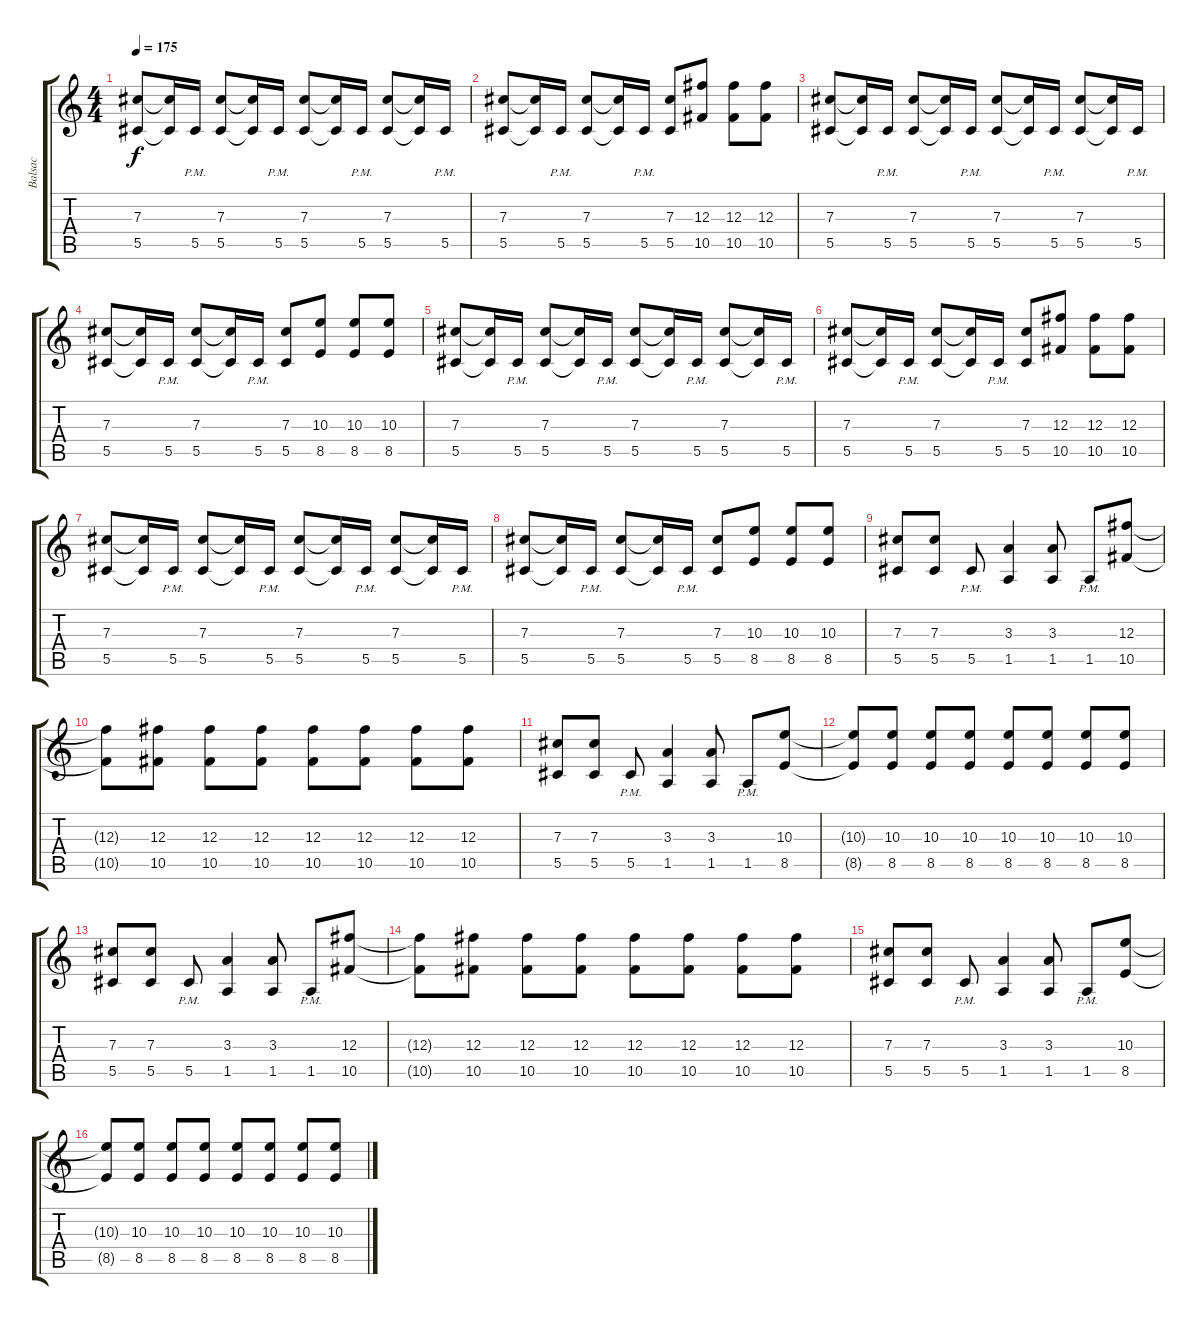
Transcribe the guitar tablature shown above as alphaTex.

\track ("Balsac" "Balsac") {instrument distortionguitar}
\staff {score tabs}
\tuning (Eb4 Bb3 Gb3 Db3 Ab2 Eb2) {hide}
\ts (4 4)
\tempo 175
\clef g2
\ks c
(7.3 5.5).8{dy f} (7.3{t} 5.5{t}).16 5.5{pm}.16 (7.3 5.5).8 (7.3{t} 5.5{t}).16 5.5{pm}.16 (7.3 5.5).8 (7.3{t} 5.5{t}).16 5.5{pm}.16 (7.3 5.5).8 (7.3{t} 5.5{t}).16 5.5{pm}.16 |
(7.3 5.5).8 (7.3{t} 5.5{t}).16 5.5{pm}.16 (7.3 5.5).8 (7.3{t} 5.5{t}).16 5.5{pm}.16 (7.3 5.5).8 (12.3 10.5).8 (12.3 10.5).8 (12.3 10.5).8 |
(7.3 5.5).8 (7.3{t} 5.5{t}).16 5.5{pm}.16 (7.3 5.5).8 (7.3{t} 5.5{t}).16 5.5{pm}.16 (7.3 5.5).8 (7.3{t} 5.5{t}).16 5.5{pm}.16 (7.3 5.5).8 (7.3{t} 5.5{t}).16 5.5{pm}.16 |
(7.3 5.5).8 (7.3{t} 5.5{t}).16 5.5{pm}.16 (7.3 5.5).8 (7.3{t} 5.5{t}).16 5.5{pm}.16 (7.3 5.5).8 (10.3 8.5).8 (10.3 8.5).8 (10.3 8.5).8 |
(7.3 5.5).8 (7.3{t} 5.5{t}).16 5.5{pm}.16 (7.3 5.5).8 (7.3{t} 5.5{t}).16 5.5{pm}.16 (7.3 5.5).8 (7.3{t} 5.5{t}).16 5.5{pm}.16 (7.3 5.5).8 (7.3{t} 5.5{t}).16 5.5{pm}.16 |
(7.3 5.5).8 (7.3{t} 5.5{t}).16 5.5{pm}.16 (7.3 5.5).8 (7.3{t} 5.5{t}).16 5.5{pm}.16 (7.3 5.5).8 (12.3 10.5).8 (12.3 10.5).8 (12.3 10.5).8 |
(7.3 5.5).8 (7.3{t} 5.5{t}).16 5.5{pm}.16 (7.3 5.5).8 (7.3{t} 5.5{t}).16 5.5{pm}.16 (7.3 5.5).8 (7.3{t} 5.5{t}).16 5.5{pm}.16 (7.3 5.5).8 (7.3{t} 5.5{t}).16 5.5{pm}.16 |
(7.3 5.5).8 (7.3{t} 5.5{t}).16 5.5{pm}.16 (7.3 5.5).8 (7.3{t} 5.5{t}).16 5.5{pm}.16 (7.3 5.5).8 (10.3 8.5).8 (10.3 8.5).8 (10.3 8.5).8 |
(7.3 5.5).8 (7.3 5.5).8 5.5{pm}.8 (3.3 1.5).4 (3.3 1.5).8 1.5{pm}.8 (12.3 10.5).8 |
(12.3{t} 10.5{t}).8 (12.3 10.5).8 (12.3 10.5).8 (12.3 10.5).8 (12.3 10.5).8 (12.3 10.5).8 (12.3 10.5).8 (12.3 10.5).8 |
(7.3 5.5).8 (7.3 5.5).8 5.5{pm}.8 (3.3 1.5).4 (3.3 1.5).8 1.5{pm}.8 (10.3 8.5).8 |
(10.3{t} 8.5{t}).8 (10.3 8.5).8 (10.3 8.5).8 (10.3 8.5).8 (10.3 8.5).8 (10.3 8.5).8 (10.3 8.5).8 (10.3 8.5).8 |
(7.3 5.5).8 (7.3 5.5).8 5.5{pm}.8 (3.3 1.5).4 (3.3 1.5).8 1.5{pm}.8 (12.3 10.5).8 |
(12.3{t} 10.5{t}).8 (12.3 10.5).8 (12.3 10.5).8 (12.3 10.5).8 (12.3 10.5).8 (12.3 10.5).8 (12.3 10.5).8 (12.3 10.5).8 |
(7.3 5.5).8 (7.3 5.5).8 5.5{pm}.8 (3.3 1.5).4 (3.3 1.5).8 1.5{pm}.8 (10.3 8.5).8 |
(10.3{t} 8.5{t}).8 (10.3 8.5).8 (10.3 8.5).8 (10.3 8.5).8 (10.3 8.5).8 (10.3 8.5).8 (10.3 8.5).8 (10.3 8.5).8
